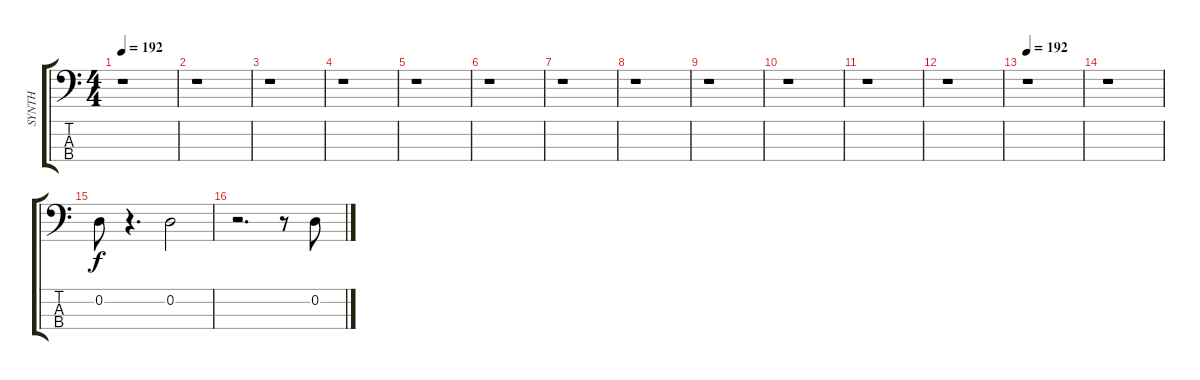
\track ("     SYNTH BASS" "     SYNTH") {instrument synthbass1}
\staff {score tabs}
\tuning (G2 D2 A1 E1) {hide}
\ts (4 4)
\tempo 192
\clef f4
\ks c
r.1{dy f} |
r.1 |
r.1 |
r.1 |
r.1 |
r.1 |
r.1 |
r.1 |
r.1 |
r.1 |
r.1 |
r.1 |
\tempo 192
r.1 |
r.1 |
0.2.8 r.4{d} 0.2.2 |
r.2{d} r.8 0.2.8
